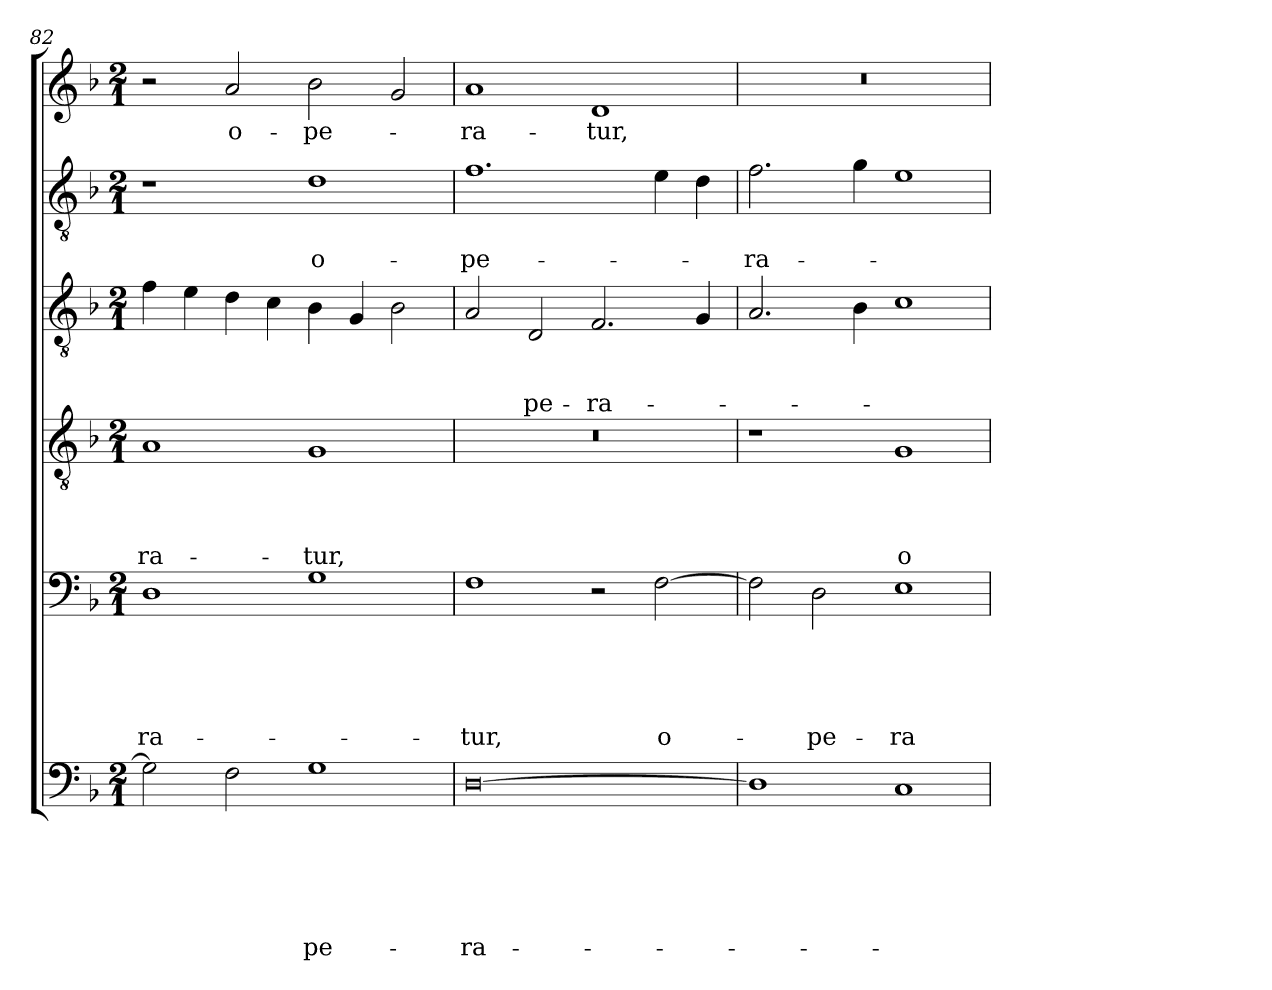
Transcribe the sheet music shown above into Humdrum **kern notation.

**kern	**text	**text	**text	**text	**text	**text	**kern	**text	**text	**text	**text	**text	**kern	**text	**text	**text	**text	**kern	**text	**text	**text	**kern	**text	**text	**kern	**text
*part6	*part6	*part6	*part6	*part6	*part6	*part6	*part5	*part5	*part5	*part5	*part5	*part5	*part4	*part4	*part4	*part4	*part4	*part3	*part3	*part3	*part3	*part2	*part2	*part2	*part1	*part1
*staff6	*staff6	*staff6	*staff6	*staff6	*staff6	*staff6	*staff5	*staff5	*staff5	*staff5	*staff5	*staff5	*staff4	*staff4	*staff4	*staff4	*staff4	*staff3	*staff3	*staff3	*staff3	*staff2	*staff2	*staff2	*staff1	*staff1
*clefF4	*	*	*	*	*	*	*clefF4	*	*	*	*	*	*clefGv2	*	*	*	*	*clefGv2	*	*	*	*clefGv2	*	*	*clefG2	*
*k[b-]	*	*	*	*	*	*	*k[b-]	*	*	*	*	*	*k[b-]	*	*	*	*	*k[b-]	*	*	*	*k[b-]	*	*	*k[b-]	*
*F:	*	*	*	*	*	*	*F:	*	*	*	*	*	*F:	*	*	*	*	*F:	*	*	*	*F:	*	*	*F:	*
*M2/1	*	*	*	*	*	*	*M2/1	*	*	*	*	*	*M2/1	*	*	*	*	*M2/1	*	*	*	*M2/1	*	*	*M2/1	*
=82	=82	=82	=82	=82	=82	=82	=82	=82	=82	=82	=82	=82	=82	=82	=82	=82	=82	=82	=82	=82	=82	=82	=82	=82	=82	=82
!	!	!	!	!	!	!	!	!	!	!	!	!LO:LY:b	!	!	!	!	!LO:LY:b	!	!	!	!	!	!	!	!	!
2G\]	.	.	.	.	.	.	1D	.	.	.	.	-ra-	1A	.	.	.	-ra-	4f\	.	.	.	1r	.	.	2r	.
.	.	.	.	.	.	.	.	.	.	.	.	.	.	.	.	.	.	4e\	.	.	.	.	.	.	.	.
!	!	!	!	!	!	!	!	!	!	!	!	!	!	!	!	!	!	!	!	!	!	!	!	!	!	!LO:LY:b
2F\	.	.	.	.	.	.	.	.	.	.	.	.	.	.	.	.	.	4d\	.	.	.	.	.	.	2a/	o-
.	.	.	.	.	.	.	.	.	.	.	.	.	.	.	.	.	.	4c\	.	.	.	.	.	.	.	.
!	!	!	!	!	!	!LO:LY:b	!	!	!	!	!	!	!	!	!	!	!LO:LY:b	!	!	!	!	!	!	!LO:LY:b	!	!LO:LY:b
1G	.	.	.	.	.	-pe-	1G	.	.	.	.	.	1G	.	.	.	-tur,	4B-\	.	.	.	1d	.	o-	2b-\	-pe-
.	.	.	.	.	.	.	.	.	.	.	.	.	.	.	.	.	.	4G/	.	.	.	.	.	.	.	.
.	.	.	.	.	.	.	.	.	.	.	.	.	.	.	.	.	.	2B-\	.	.	.	.	.	.	2g/	.
!!LO:PB:g=z
=83	=83	=83	=83	=83	=83	=83	=83	=83	=83	=83	=83	=83	=83	=83	=83	=83	=83	=83	=83	=83	=83	=83	=83	=83	=83	=83
!	!	!	!	!	!	!LO:LY:b	!	!	!	!	!	!LO:LY:b	!	!	!	!	!	!	!	!	!	!	!	!LO:LY:b	!	!LO:LY:b
[0D	.	.	.	.	.	-ra-	1F	.	.	.	.	-tur,	0r	.	.	.	.	2A/	.	.	.	1.f	.	-pe-	1a	-ra-
!	!	!	!	!	!	!	!	!	!	!	!	!	!	!	!	!	!	!	!	!	!LO:LY:b	!	!	!	!	!
.	.	.	.	.	.	.	.	.	.	.	.	.	.	.	.	.	.	2D/	.	.	-pe-	.	.	.	.	.
!	!	!	!	!	!	!	!	!	!	!	!	!	!	!	!	!	!	!	!	!	!LO:LY:b	!	!	!	!	!LO:LY:b
.	.	.	.	.	.	.	2r	.	.	.	.	.	.	.	.	.	.	2.F/	.	.	-ra-	.	.	.	1d	-tur,
!	!	!	!	!	!	!	!	!	!	!	!	!LO:LY:b	!	!	!	!	!	!	!	!	!	!	!	!	!	!
.	.	.	.	.	.	.	[2F\	.	.	.	.	o-	.	.	.	.	.	.	.	.	.	4e\	.	.	.	.
.	.	.	.	.	.	.	.	.	.	.	.	.	.	.	.	.	.	4G/	.	.	.	4d\	.	.	.	.
=84	=84	=84	=84	=84	=84	=84	=84	=84	=84	=84	=84	=84	=84	=84	=84	=84	=84	=84	=84	=84	=84	=84	=84	=84	=84	=84
!	!	!	!	!	!	!	!	!	!	!	!	!	!	!	!	!	!	!	!	!	!	!	!	!LO:LY:b	!	!
1D]	.	.	.	.	.	.	2F\]	.	.	.	.	.	1r	.	.	.	.	2.A/	.	.	.	2.f\	.	-ra-	0r	.
!	!	!	!	!	!	!	!	!	!	!	!	!LO:LY:b	!	!	!	!	!	!	!	!	!	!	!	!	!	!
.	.	.	.	.	.	.	2D\	.	.	.	.	-pe-	.	.	.	.	.	.	.	.	.	.	.	.	.	.
.	.	.	.	.	.	.	.	.	.	.	.	.	.	.	.	.	.	4B-\	.	.	.	4g\	.	.	.	.
!	!	!	!	!	!	!	!	!	!	!	!	!LO:LY:b	!	!	!	!	!LO:LY:b	!	!	!	!	!	!	!	!	!
1C	.	.	.	.	.	.	1E	.	.	.	.	-ra-	1G	.	.	.	o-	1c	.	.	.	1e	.	.	.	.
=	=	=	=	=	=	=	=	=	=	=	=	=	=	=	=	=	=	=	=	=	=	=	=	=	=	=
*-	*-	*-	*-	*-	*-	*-	*-	*-	*-	*-	*-	*-	*-	*-	*-	*-	*-	*-	*-	*-	*-	*-	*-	*-	*-	*-
